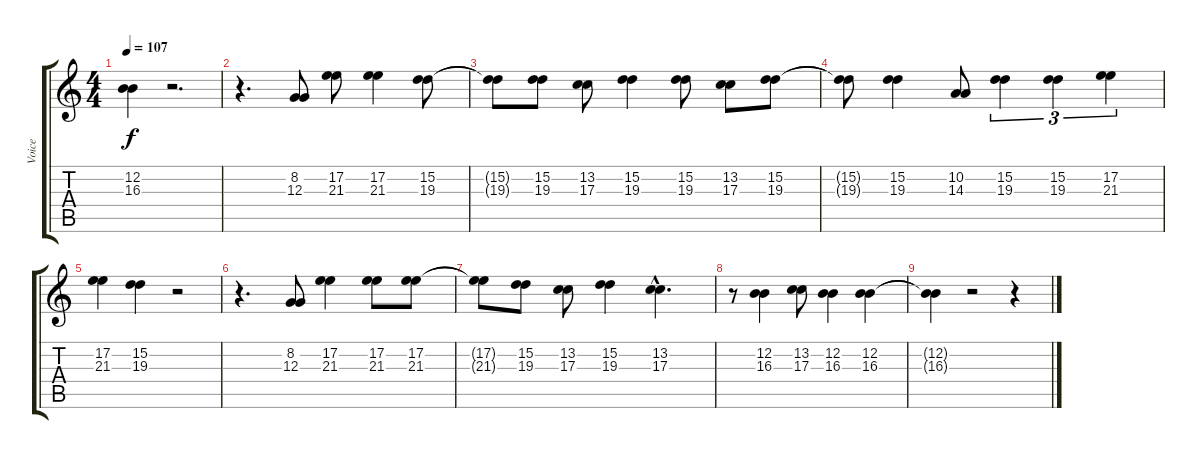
\track ("Voice" "Voice") {instrument sopranosax}
\staff {score tabs}
\tuning (E4 B3 G3 D3 A2 E2) {hide}
\ts (4 4)
\tempo 107
\clef g2
\ks c
(12.2{t} 16.3{t}).4{dy f} r.2{d} |
r.4{d} (8.2 12.3).8 (17.2 21.3).8 (17.2 21.3).4 (15.2 19.3).8 |
(15.2{t} 19.3{t}).8 (15.2 19.3).8 (13.2 17.3).8 (15.2 19.3).4 (15.2 19.3).8 (13.2 17.3).8 (15.2 19.3).8 |
(15.2{t} 19.3{t}).8 (15.2 19.3).4 (10.2 14.3).8 (15.2 19.3).4{tu (3 2)} (15.2 19.3).4{tu (3 2)} (17.2 21.3).4{tu (3 2)} |
(17.2 21.3).4 (15.2 19.3).4 r.2 |
r.4{d} (8.2 12.3).8 (17.2 21.3).4 (17.2 21.3).8 (17.2 21.3).8 |
(17.2{t} 21.3{t}).8 (15.2 19.3).8 (13.2 17.3).8 (15.2 19.3).4 (13.2{hac} 17.3{hac}).4{d} |
r.8 (12.2 16.3).4 (13.2 17.3).8 (12.2 16.3).4 (12.2 16.3).4 |
(12.2{t} 16.3{t}).4 r.2 r.4
